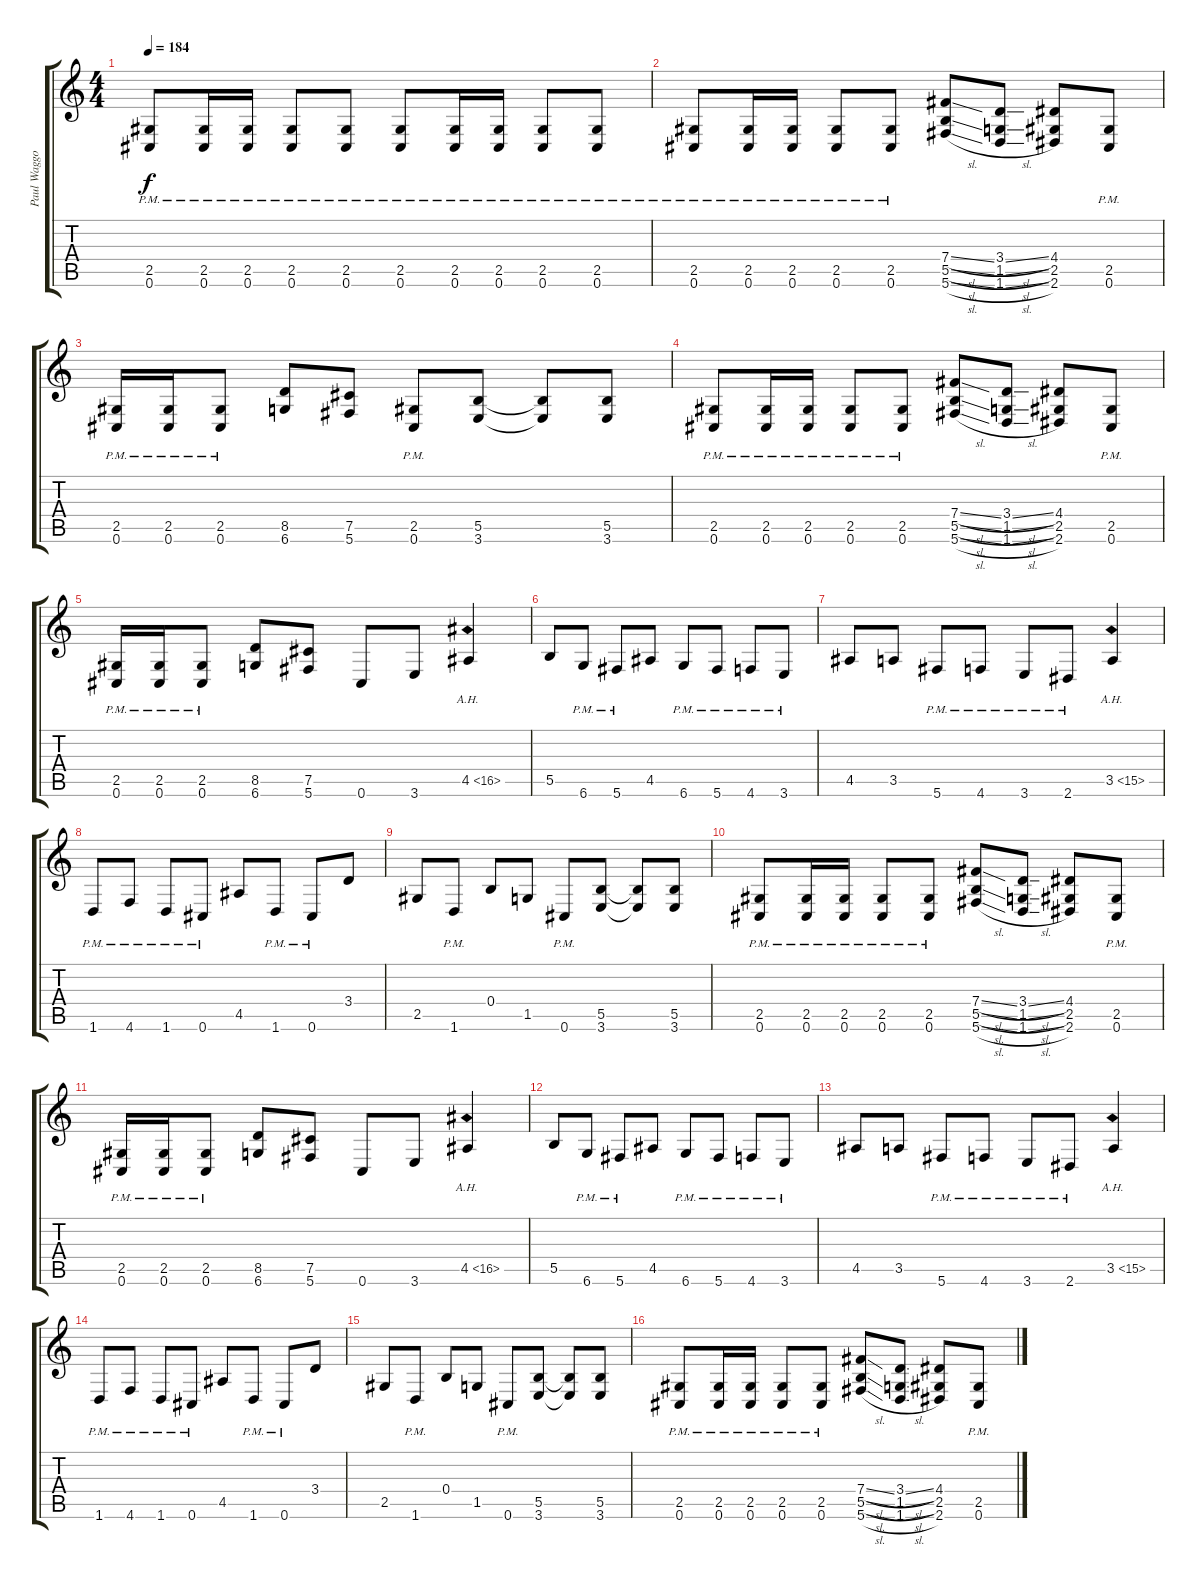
\track ("Paul Waggoner" "Paul Waggo") {instrument overdrivenguitar}
\staff {score tabs}
\tuning (Db4 Ab3 E3 B2 Gb2 Db2) {hide}
\ts (4 4)
\tempo 184
\clef g2
\ks c
(2.5{pm} 0.6{pm}).8{dy f} (2.5{pm} 0.6{pm}).16 (2.5{pm} 0.6{pm}).16 (2.5{pm} 0.6{pm}).8 (2.5{pm} 0.6{pm}).8 (2.5{pm} 0.6{pm}).8 (2.5{pm} 0.6{pm}).16 (2.5{pm} 0.6{pm}).16 (2.5{pm} 0.6{pm}).8 (2.5{pm} 0.6{pm}).8 |
(2.5{pm} 0.6{pm}).8 (2.5{pm} 0.6{pm}).16 (2.5{pm} 0.6{pm}).16 (2.5{pm} 0.6{pm}).8 (2.5{pm} 0.6{pm}).8 (7.4{sl} 5.5{sl} 5.6{sl}).8 (3.4{sl} 1.5{sl} 1.6{sl}).8 (4.4 2.5 2.6).8 (2.5{pm} 0.6{pm}).8 |
(2.5{pm} 0.6{pm}).16 (2.5{pm} 0.6{pm}).16 (2.5{pm} 0.6{pm}).8 (8.5 6.6).8 (7.5 5.6).8 (2.5{pm} 0.6{pm}).8 (5.5 3.6).8 (5.5{t} 3.6{t}).8 (5.5 3.6).8 |
(2.5{pm} 0.6{pm}).8 (2.5{pm} 0.6{pm}).16 (2.5{pm} 0.6{pm}).16 (2.5{pm} 0.6{pm}).8 (2.5{pm} 0.6{pm}).8 (7.4{sl} 5.5{sl} 5.6{sl}).8 (3.4{sl} 1.5{sl} 1.6{sl}).8 (4.4 2.5 2.6).8 (2.5{pm} 0.6{pm}).8 |
(2.5{pm} 0.6{pm}).16 (2.5{pm} 0.6{pm}).16 (2.5{pm} 0.6{pm}).8 (8.5 6.6).8 (7.5 5.6).8 0.6.8 3.6.8 4.5{ah 12}.4 |
5.5.8 6.6{pm}.8 5.6{pm}.8 4.5.8 6.6{pm}.8 5.6{pm}.8 4.6{pm}.8 3.6{pm}.8 |
4.5.8 3.5.8 5.6{pm}.8 4.6{pm}.8 3.6{pm}.8 2.6{pm}.8 3.5{ah 12}.4 |
1.6{pm}.8 4.6{pm}.8 1.6{pm}.8 0.6{pm}.8 4.5.8 1.6{pm}.8 0.6{pm}.8 3.4.8 |
2.5.8 1.6{pm}.8 0.4.8 1.5.8 0.6{pm}.8 (5.5 3.6).8 (5.5{t} 3.6{t}).8 (5.5 3.6).8 |
(2.5{pm} 0.6{pm}).8 (2.5{pm} 0.6{pm}).16 (2.5{pm} 0.6{pm}).16 (2.5{pm} 0.6{pm}).8 (2.5{pm} 0.6{pm}).8 (7.4{sl} 5.5{sl} 5.6{sl}).8 (3.4{sl} 1.5{sl} 1.6{sl}).8 (4.4 2.5 2.6).8 (2.5{pm} 0.6{pm}).8 |
(2.5{pm} 0.6{pm}).16 (2.5{pm} 0.6{pm}).16 (2.5{pm} 0.6{pm}).8 (8.5 6.6).8 (7.5 5.6).8 0.6.8 3.6.8 4.5{ah 12}.4 |
5.5.8 6.6{pm}.8 5.6{pm}.8 4.5.8 6.6{pm}.8 5.6{pm}.8 4.6{pm}.8 3.6{pm}.8 |
4.5.8 3.5.8 5.6{pm}.8 4.6{pm}.8 3.6{pm}.8 2.6{pm}.8 3.5{ah 12}.4 |
1.6{pm}.8 4.6{pm}.8 1.6{pm}.8 0.6{pm}.8 4.5.8 1.6{pm}.8 0.6{pm}.8 3.4.8 |
2.5.8 1.6{pm}.8 0.4.8 1.5.8 0.6{pm}.8 (5.5 3.6).8 (5.5{t} 3.6{t}).8 (5.5 3.6).8 |
(2.5{pm} 0.6{pm}).8 (2.5{pm} 0.6{pm}).16 (2.5{pm} 0.6{pm}).16 (2.5{pm} 0.6{pm}).8 (2.5{pm} 0.6{pm}).8 (7.4{sl} 5.5{sl} 5.6{sl}).8 (3.4{sl} 1.5{sl} 1.6{sl}).8 (4.4 2.5 2.6).8 (2.5{pm} 0.6{pm}).8
